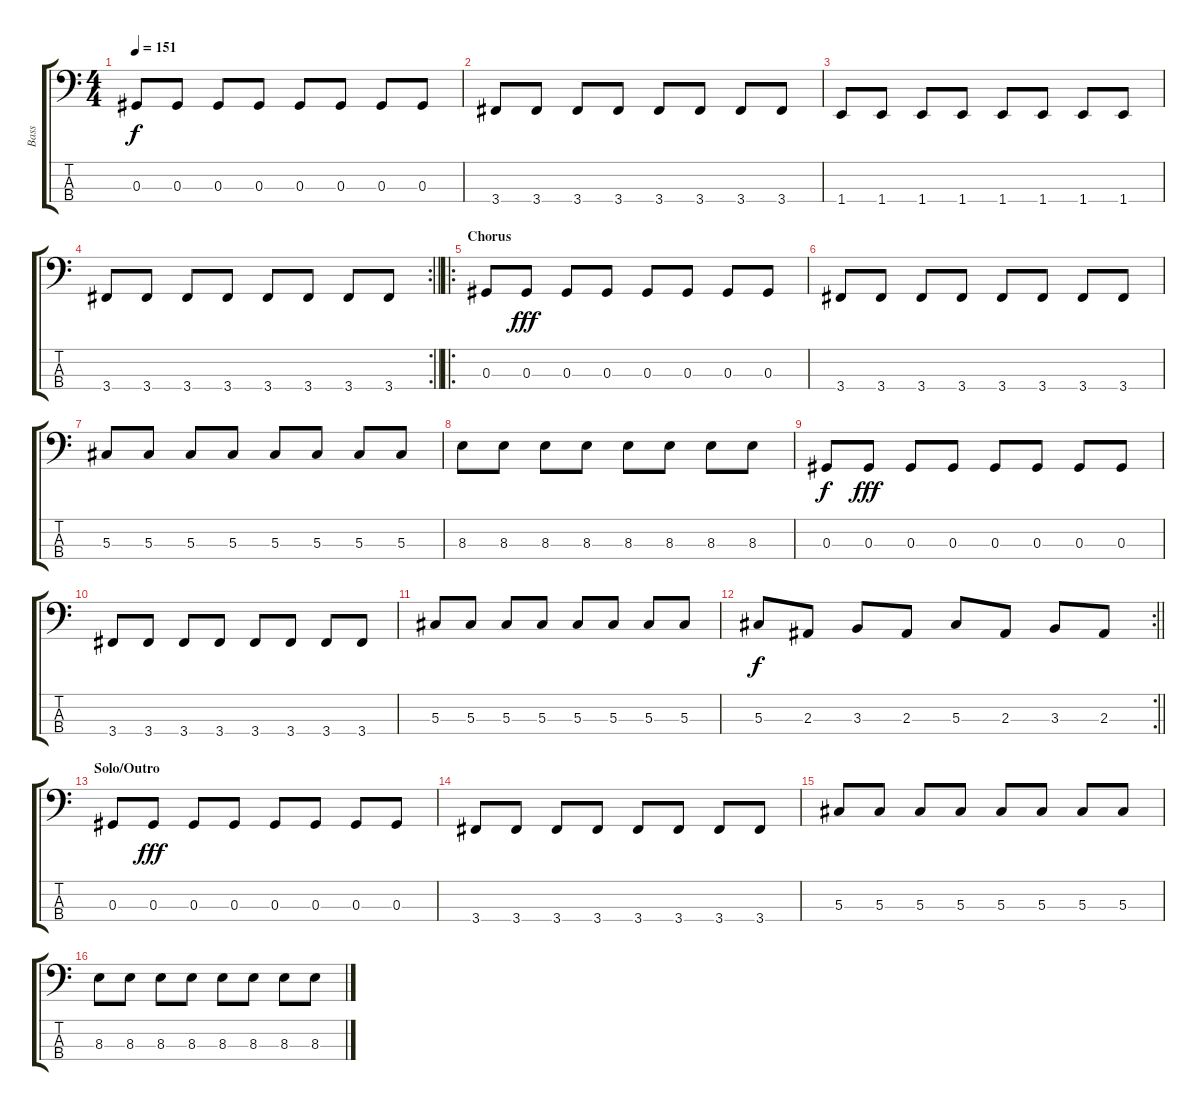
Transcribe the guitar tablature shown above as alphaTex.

\track ("Bass" "Bass") {instrument electricbassfinger}
\staff {score tabs}
\tuning (Gb2 Db2 Ab1 Eb1) {hide}
\ts (4 4)
\tempo 151
\clef f4
\ks c
0.3.8{dy f} 0.3.8 0.3.8 0.3.8 0.3.8 0.3.8 0.3.8 0.3.8 |
3.4.8 3.4.8 3.4.8 3.4.8 3.4.8 3.4.8 3.4.8 3.4.8 |
1.4.8 1.4.8 1.4.8 1.4.8 1.4.8 1.4.8 1.4.8 1.4.8 |
\rc 2
\barLineRight lightlight
3.4.8 3.4.8 3.4.8 3.4.8 3.4.8 3.4.8 3.4.8 3.4.8 |
\ro
\section ("" "Chorus")
0.3.8 0.3.8{dy fff} 0.3.8 0.3.8 0.3.8 0.3.8 0.3.8 0.3.8 |
3.4.8 3.4.8 3.4.8 3.4.8 3.4.8 3.4.8 3.4.8 3.4.8 |
5.3.8 5.3.8 5.3.8 5.3.8 5.3.8 5.3.8 5.3.8 5.3.8 |
8.3.8 8.3.8 8.3.8 8.3.8 8.3.8 8.3.8 8.3.8 8.3.8 |
0.3.8{dy f} 0.3.8{dy fff} 0.3.8 0.3.8 0.3.8 0.3.8 0.3.8 0.3.8 |
3.4.8 3.4.8 3.4.8 3.4.8 3.4.8 3.4.8 3.4.8 3.4.8 |
5.3.8 5.3.8 5.3.8 5.3.8 5.3.8 5.3.8 5.3.8 5.3.8 |
\rc 2
\barLineRight lightlight
5.3.8{dy f} 2.3.8 3.3.8 2.3.8 5.3.8 2.3.8 3.3.8 2.3.8 |
\section ("" "Solo/Outro")
0.3.8 0.3.8{dy fff} 0.3.8 0.3.8 0.3.8 0.3.8 0.3.8 0.3.8 |
3.4.8 3.4.8 3.4.8 3.4.8 3.4.8 3.4.8 3.4.8 3.4.8 |
5.3.8 5.3.8 5.3.8 5.3.8 5.3.8 5.3.8 5.3.8 5.3.8 |
8.3.8 8.3.8 8.3.8 8.3.8 8.3.8 8.3.8 8.3.8 8.3.8
